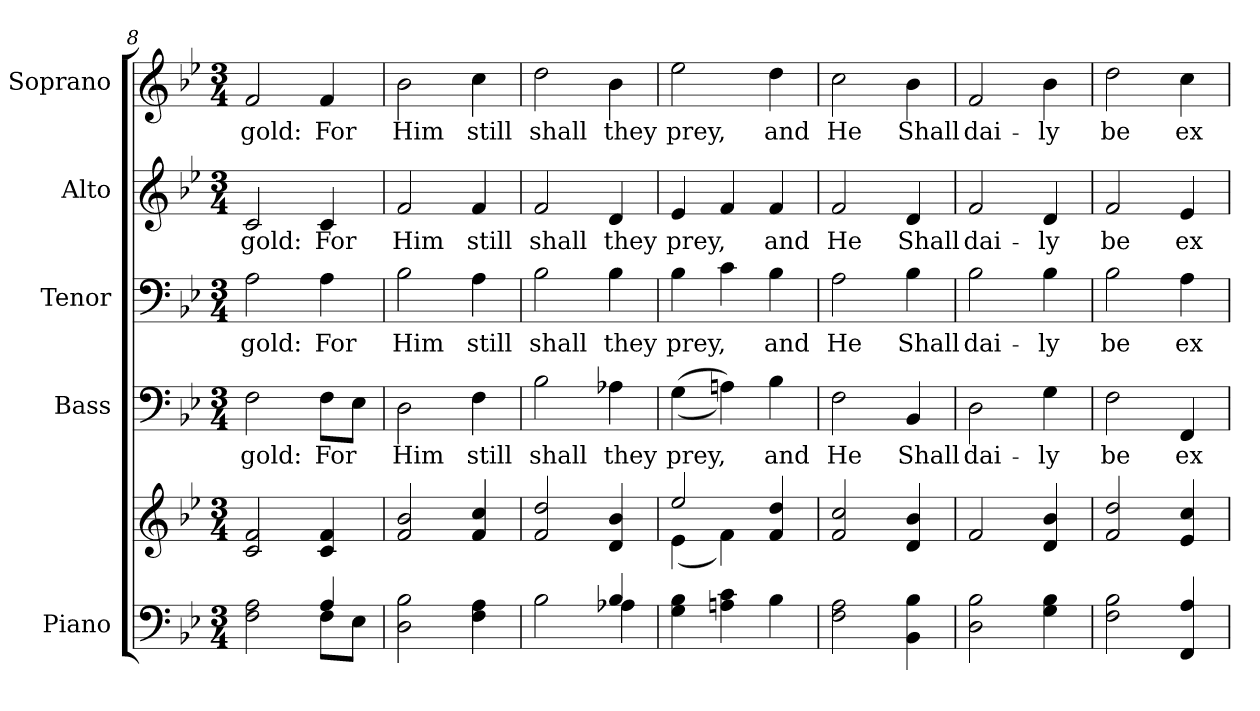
**kern	**kern	**kern	**text	**kern	**text	**kern	**text	**kern	**text
*part5	*part5	*part4	*part4	*part3	*part3	*part2	*part2	*part1	*part1
*staff6	*staff5	*staff4	*staff4	*staff3	*staff3	*staff2	*staff2	*staff1	*staff1
*I"Piano	*	*I"Bass	*	*I"Tenor	*	*I"Alto	*	*I"Soprano	*
*I'Pno.	*	*I'B.	*	*I'T.	*	*I'A.	*	*I'S.	*
*clefF4	*clefG2	*clefF4	*	*clefF4	*	*clefG2	*	*clefG2	*
*k[b-e-]	*k[b-e-]	*k[b-e-]	*	*k[b-e-]	*	*k[b-e-]	*	*k[b-e-]	*
*B-:	*B-:	*B-:	*	*B-:	*	*B-:	*	*B-:	*
*M3/4	*M3/4	*M3/4	*	*M3/4	*	*M3/4	*	*M3/4	*
=8	=8	=8	=8	=8	=8	=8	=8	=8	=8
*^	*	*	*	*	*	*	*	*	*
!	!	!	!	!LO:LY:b:color=#000000	!	!	!	!	!	!
!	!	!	!	!	!	!LO:LY:b:color=#000000	!	!	!	!
!	!	!	!	!	!	!	!	!LO:LY:b:color=#000000	!	!
!	!	!	!	!	!	!	!	!	!	!LO:LY:b:color=#000000
2Fi\ 2Ai	2ryy	2ci/ 2fi	2Fi\	gold:	2Ai\	gold:	2ci/	gold:	2fi/	gold:
!	!	!	!	!LO:LY:b:color=#000000	!	!	!	!	!	!
!	!	!	!	!	!	!LO:LY:b:color=#000000	!	!	!	!
!	!	!	!	!	!	!	!	!LO:LY:b:color=#000000	!	!
!	!	!	!	!	!	!	!	!	!	!LO:LY:b:color=#000000
4Ai/	8Fi\L	4ci/ 4fi	8Fi\L	For	4Ai\	For	4ci/	For	4fi/	For
.	8E-i\J	.	8E-i\J	.	.	.	.	.	.	.
*v	*v	*	*	*	*	*	*	*	*	*
!!LO:PB:g=z
=9	=9	=9	=9	=9	=9	=9	=9	=9	=9
*^	*	*	*	*	*	*	*	*	*
!	!	!	!	!LO:LY:b:color=#000000	!	!	!	!	!	!
*v	*v	*	*	*	*	*	*	*	*	*
*^	*	*	*	*	*	*	*	*	*
!	!	!	!	!	!	!LO:LY:b:color=#000000	!	!	!	!
*v	*v	*	*	*	*	*	*	*	*	*
*^	*	*	*	*	*	*	*	*	*
!	!	!	!	!	!	!	!	!LO:LY:b:color=#000000	!	!
*v	*v	*	*	*	*	*	*	*	*	*
*^	*	*	*	*	*	*	*	*	*
!	!	!	!	!	!	!	!	!	!	!LO:LY:b:color=#000000
*v	*v	*	*	*	*	*	*	*	*	*
2Di\ 2B-i	2fi/ 2b-i	2Di\	Him	2B-i\	Him	2fi/	Him	2b-i\	Him
!	!	!	!LO:LY:b:color=#000000	!	!	!	!	!	!
!	!	!	!	!	!LO:LY:b:color=#000000	!	!	!	!
!	!	!	!	!	!	!	!LO:LY:b:color=#000000	!	!
!	!	!	!	!	!	!	!	!	!LO:LY:b:color=#000000
4Fi\ 4Ai	4fi/ 4cci	4Fi\	still	4Ai\	still	4fi/	still	4cci\	still
=10	=10	=10	=10	=10	=10	=10	=10	=10	=10
*^	*	*	*	*	*	*	*	*	*
!	!	!	!	!LO:LY:b:color=#000000	!	!	!	!	!	!
!	!	!	!	!	!	!LO:LY:b:color=#000000	!	!	!	!
!	!	!	!	!	!	!	!	!LO:LY:b:color=#000000	!	!
!	!	!	!	!	!	!	!	!	!	!LO:LY:b:color=#000000
2B-i\	2ryy	2fi/ 2ddi	2B-i\	shall	2B-i\	shall	2fi/	shall	2ddi\	shall
!	!	!	!	!LO:LY:b:color=#000000	!	!	!	!	!	!
!	!	!	!	!	!	!LO:LY:b:color=#000000	!	!	!	!
!	!	!	!	!	!	!	!	!LO:LY:b:color=#000000	!	!
!	!	!	!	!	!	!	!	!	!	!LO:LY:b:color=#000000
4B-i/	4A-Xi\	4di/ 4b-i	4A-Xi\	they	4B-i\	they	4di/	they	4b-i\	they
*v	*v	*	*	*	*	*	*	*	*	*
=11	=11	=11	=11	=11	=11	=11	=11	=11	=11
*	*^	*	*	*	*	*	*	*	*
*^	*	*	*	*	*	*	*	*	*	*
!	!	!	!	!	!LO:LY:b:color=#000000	!	!	!	!	!	!
*v	*v	*	*	*	*	*	*	*	*	*	*
*^	*	*	*	*	*	*	*	*	*	*
!	!	!	!	!	!	!	!LO:LY:b:color=#000000	!	!	!	!
*v	*v	*	*	*	*	*	*	*	*	*	*
*^	*	*	*	*	*	*	*	*	*	*
!	!	!	!	!	!	!	!	!	!LO:LY:b:color=#000000	!	!
*v	*v	*	*	*	*	*	*	*	*	*	*
*^	*	*	*	*	*	*	*	*	*	*
!	!	!	!	!	!	!	!	!	!	!	!LO:LY:b:color=#000000
*v	*v	*	*	*	*	*	*	*	*	*	*
4Gi\ 4B-i	2ee-i/	(4e-i\	((4Gi\	prey,	4B-i\	prey,	4e-i/	prey,	2ee-i\	prey,
4Ani\ 4ci	.	4fi\)	4Ani\))	.	4ci\	.	4fi/	.	.	.
!	!	!	!	!LO:LY:b:color=#000000	!	!	!	!	!	!
!	!	!	!	!	!	!LO:LY:b:color=#000000	!	!	!	!
!	!	!	!	!	!	!	!	!LO:LY:b:color=#000000	!	!
!	!	!	!	!	!	!	!	!	!	!LO:LY:b:color=#000000
4B-i\	4fi/ 4ddi	4ryy	4B-i\	and	4B-i\	and	4fi/	and	4ddi\	and
*	*v	*v	*	*	*	*	*	*	*	*
=12	=12	=12	=12	=12	=12	=12	=12	=12	=12
*	*^	*	*	*	*	*	*	*	*
!	!	!	!	!LO:LY:b:color=#000000	!	!	!	!	!	!
*	*v	*v	*	*	*	*	*	*	*	*
*	*^	*	*	*	*	*	*	*	*
!	!	!	!	!	!	!LO:LY:b:color=#000000	!	!	!	!
*	*v	*v	*	*	*	*	*	*	*	*
*	*^	*	*	*	*	*	*	*	*
!	!	!	!	!	!	!	!	!LO:LY:b:color=#000000	!	!
*	*v	*v	*	*	*	*	*	*	*	*
*	*^	*	*	*	*	*	*	*	*
!	!	!	!	!	!	!	!	!	!	!LO:LY:b:color=#000000
*	*v	*v	*	*	*	*	*	*	*	*
2Fi\ 2Ai	2fi/ 2cci	2Fi\	He	2Ai\	He	2fi/	He	2cci\	He
!	!	!	!LO:LY:b:color=#000000	!	!	!	!	!	!
!	!	!	!	!	!LO:LY:b:color=#000000	!	!	!	!
!	!	!	!	!	!	!	!LO:LY:b:color=#000000	!	!
!	!	!	!	!	!	!	!	!	!LO:LY:b:color=#000000
4BB-i\ 4B-i	4di/ 4b-i	4BB-i/	Shall	4B-i\	Shall	4di/	Shall	4b-i\	Shall
!!LO:PB:g=z
=13	=13	=13	=13	=13	=13	=13	=13	=13	=13
!	!	!	!LO:LY:b:color=#000000	!	!	!	!	!	!
!	!	!	!	!	!LO:LY:b:color=#000000	!	!	!	!
!	!	!	!	!	!	!	!LO:LY:b:color=#000000	!	!
!	!	!	!	!	!	!	!	!	!LO:LY:b:color=#000000
2Di\ 2B-i	2fi/	2Di\	dai-	2B-i\	dai-	2fi/	dai-	2fi/	dai-
!	!	!	!LO:LY:b:color=#000000	!	!	!	!	!	!
!	!	!	!	!	!LO:LY:b:color=#000000	!	!	!	!
!	!	!	!	!	!	!	!LO:LY:b:color=#000000	!	!
!	!	!	!	!	!	!	!	!	!LO:LY:b:color=#000000
4Gi\ 4B-i	4di/ 4b-i	4Gi\	-ly	4B-i\	-ly	4di/	-ly	4b-i\	-ly
=14	=14	=14	=14	=14	=14	=14	=14	=14	=14
!	!	!	!LO:LY:b:color=#000000	!	!	!	!	!	!
!	!	!	!	!	!LO:LY:b:color=#000000	!	!	!	!
!	!	!	!	!	!	!	!LO:LY:b:color=#000000	!	!
!	!	!	!	!	!	!	!	!	!LO:LY:b:color=#000000
2Fi\ 2B-i	2fi/ 2ddi	2Fi\	be	2B-i\	be	2fi/	be	2ddi\	be
!	!	!	!LO:LY:b:color=#000000	!	!	!	!	!	!
!	!	!	!	!	!LO:LY:b:color=#000000	!	!	!	!
!	!	!	!	!	!	!	!LO:LY:b:color=#000000	!	!
!	!	!	!	!	!	!	!	!	!LO:LY:b:color=#000000
4FFi/ 4Ai	4e-i/ 4cci	4FFi/	ex	4Ai\	ex	4e-i/	ex	4cci\	ex
=	=	=	=	=	=	=	=	=	=
*-	*-	*-	*-	*-	*-	*-	*-	*-	*-
